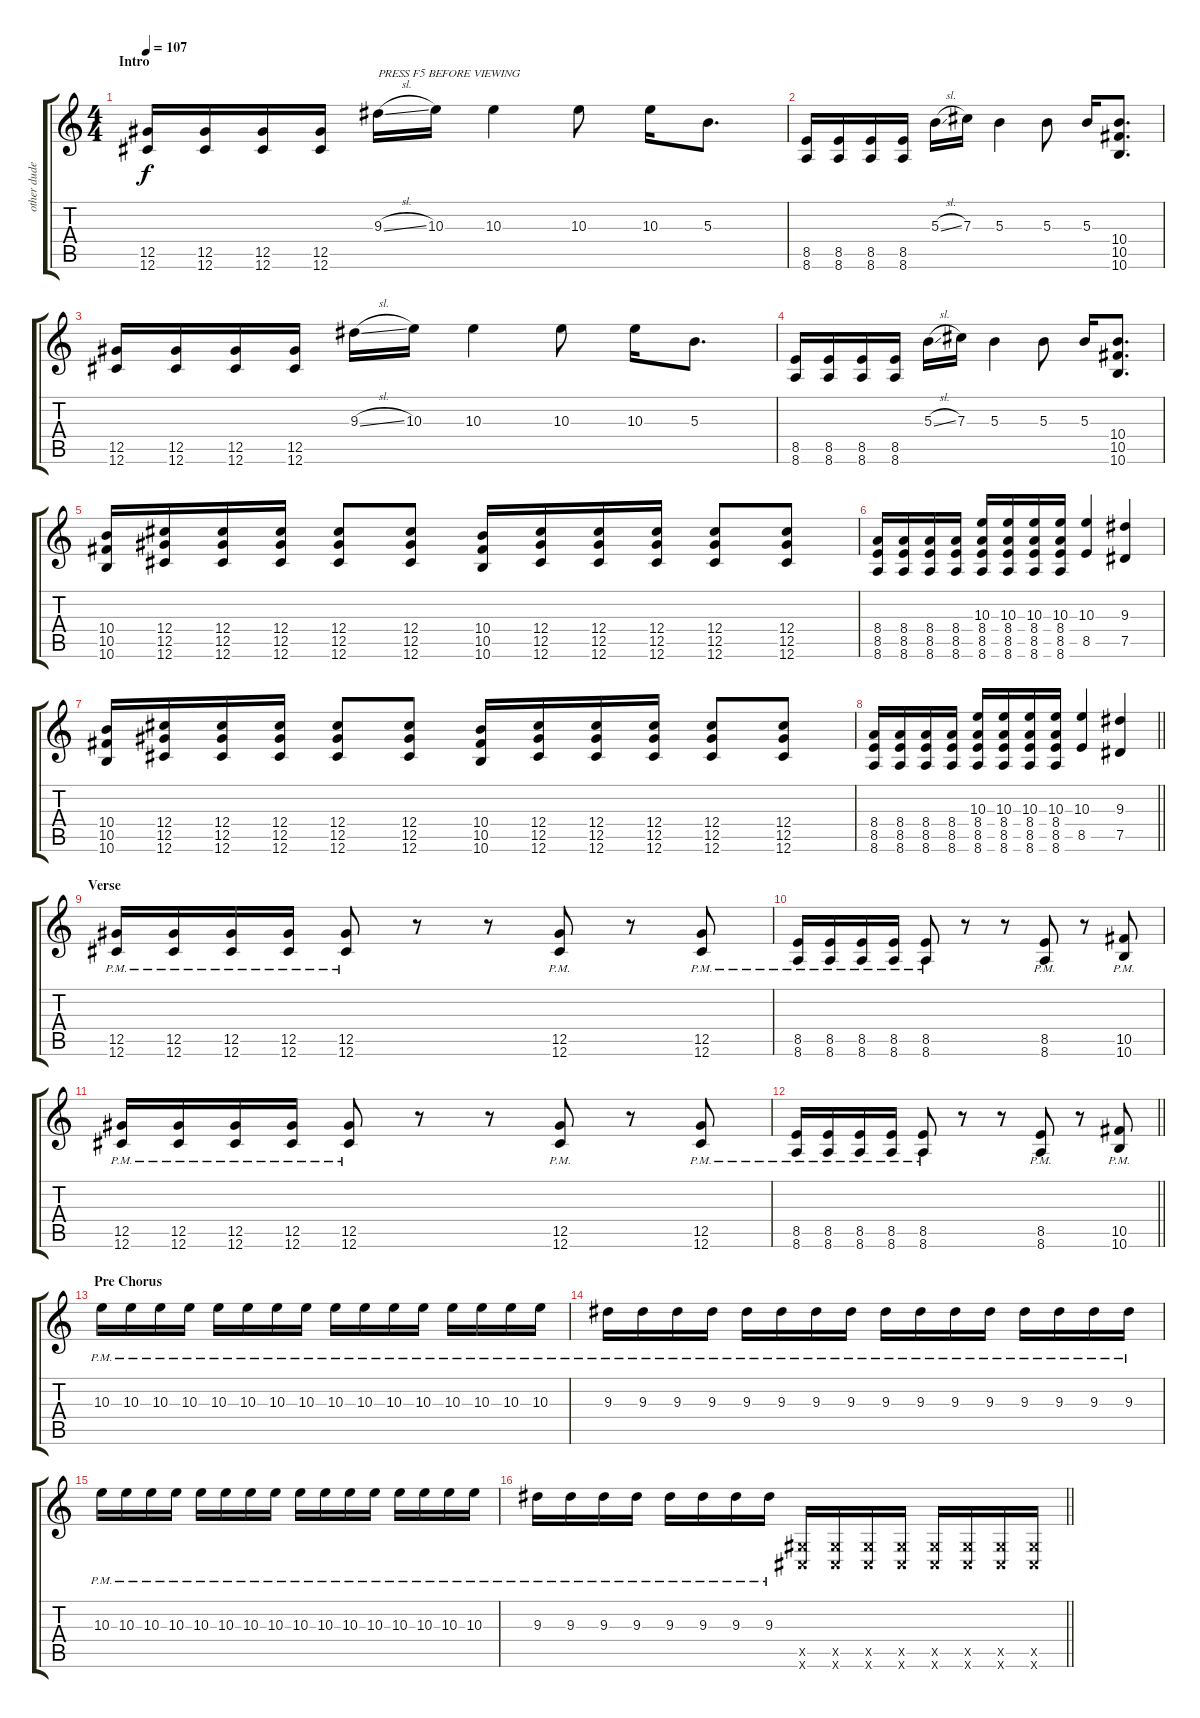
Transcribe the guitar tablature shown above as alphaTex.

\track ("other dude no longer in band" "other dude") {instrument overdrivenguitar}
\staff {score tabs}
\tuning (Eb4 Bb3 Gb3 Db3 Ab2 Db2) {hide}
\ts (4 4)
\section ("" "Intro")
\tempo 107
\clef g2
\ks c
(12.5 12.6).16{dy f instrument overdrivenguitar} (12.5 12.6).16 (12.5 12.6).16 (12.5 12.6).16 9.3{sl}.16{txt "PRESS F5 BEFORE VIEWING"} 10.3.16 10.3.4 10.3.8 10.3.16 5.3.8{d} |
(8.5 8.6).16 (8.5 8.6).16 (8.5 8.6).16 (8.5 8.6).16 5.3{sl}.16 7.3.16 5.3.4 5.3.8 5.3.16 (10.4 10.5 10.6).8{d} |
(12.5 12.6).16 (12.5 12.6).16 (12.5 12.6).16 (12.5 12.6).16 9.3{sl}.16 10.3.16 10.3.4 10.3.8 10.3.16 5.3.8{d} |
(8.5 8.6).16 (8.5 8.6).16 (8.5 8.6).16 (8.5 8.6).16 5.3{sl}.16 7.3.16 5.3.4 5.3.8 5.3.16 (10.4 10.5 10.6).8{d} |
(10.4 10.5 10.6).16 (12.4 12.5 12.6).16 (12.4 12.5 12.6).16 (12.4 12.5 12.6).16 (12.4 12.5 12.6).8 (12.4 12.5 12.6).8 (10.4 10.5 10.6).16 (12.4 12.5 12.6).16 (12.4 12.5 12.6).16 (12.4 12.5 12.6).16 (12.4 12.5 12.6).8 (12.4 12.5 12.6).8 |
(8.4 8.5 8.6).16 (8.4 8.5 8.6).16 (8.4 8.5 8.6).16 (8.4 8.5 8.6).16 (10.3 8.4 8.5 8.6).16 (10.3 8.4 8.5 8.6).16 (10.3 8.4 8.5 8.6).16 (10.3 8.4 8.5 8.6).16 (10.3 8.5).4 (9.3 7.5).4 |
(10.4 10.5 10.6).16 (12.4 12.5 12.6).16 (12.4 12.5 12.6).16 (12.4 12.5 12.6).16 (12.4 12.5 12.6).8 (12.4 12.5 12.6).8 (10.4 10.5 10.6).16 (12.4 12.5 12.6).16 (12.4 12.5 12.6).16 (12.4 12.5 12.6).16 (12.4 12.5 12.6).8 (12.4 12.5 12.6).8 |
\barLineRight lightlight
(8.4 8.5 8.6).16 (8.4 8.5 8.6).16 (8.4 8.5 8.6).16 (8.4 8.5 8.6).16 (10.3 8.4 8.5 8.6).16 (10.3 8.4 8.5 8.6).16 (10.3 8.4 8.5 8.6).16 (10.3 8.4 8.5 8.6).16 (10.3 8.5).4 (9.3 7.5).4 |
\section ("" "Verse")
(12.5{pm} 12.6{pm}).16 (12.5{pm} 12.6{pm}).16 (12.5{pm} 12.6{pm}).16 (12.5{pm} 12.6{pm}).16 (12.5{pm} 12.6{pm}).8 r.8 r.8 (12.5{pm} 12.6{pm}).8 r.8 (12.5{pm} 12.6{pm}).8 |
(8.5{pm} 8.6{pm}).16 (8.5{pm} 8.6{pm}).16 (8.5{pm} 8.6{pm}).16 (8.5{pm} 8.6{pm}).16 (8.5{pm} 8.6{pm}).8 r.8 r.8 (8.5{pm} 8.6{pm}).8 r.8 (10.5{pm} 10.6{pm}).8 |
(12.5{pm} 12.6{pm}).16 (12.5{pm} 12.6{pm}).16 (12.5{pm} 12.6{pm}).16 (12.5{pm} 12.6{pm}).16 (12.5{pm} 12.6{pm}).8 r.8 r.8 (12.5{pm} 12.6{pm}).8 r.8 (12.5{pm} 12.6{pm}).8 |
\barLineRight lightlight
(8.5{pm} 8.6{pm}).16 (8.5{pm} 8.6{pm}).16 (8.5{pm} 8.6{pm}).16 (8.5{pm} 8.6{pm}).16 (8.5{pm} 8.6{pm}).8 r.8 r.8 (8.5{pm} 8.6{pm}).8 r.8 (10.5{pm} 10.6{pm}).8 |
\section ("" "Pre Chorus")
10.3{pm}.16 10.3{pm}.16 10.3{pm}.16 10.3{pm}.16 10.3{pm}.16 10.3{pm}.16 10.3{pm}.16 10.3{pm}.16 10.3{pm}.16 10.3{pm}.16 10.3{pm}.16 10.3{pm}.16 10.3{pm}.16 10.3{pm}.16 10.3{pm}.16 10.3{pm}.16 |
9.3{pm}.16 9.3{pm}.16 9.3{pm}.16 9.3{pm}.16 9.3{pm}.16 9.3{pm}.16 9.3{pm}.16 9.3{pm}.16 9.3{pm}.16 9.3{pm}.16 9.3{pm}.16 9.3{pm}.16 9.3{pm}.16 9.3{pm}.16 9.3{pm}.16 9.3{pm}.16 |
10.3{pm}.16 10.3{pm}.16 10.3{pm}.16 10.3{pm}.16 10.3{pm}.16 10.3{pm}.16 10.3{pm}.16 10.3{pm}.16 10.3{pm}.16 10.3{pm}.16 10.3{pm}.16 10.3{pm}.16 10.3{pm}.16 10.3{pm}.16 10.3{pm}.16 10.3{pm}.16 |
\barLineRight lightlight
9.3{pm}.16 9.3{pm}.16 9.3{pm}.16 9.3{pm}.16 9.3{pm}.16 9.3{pm}.16 9.3{pm}.16 9.3{pm}.16 (0.5{x} 0.6{x}).16 (0.5{x} 0.6{x}).16 (0.5{x} 0.6{x}).16 (0.5{x} 0.6{x}).16 (0.5{x} 0.6{x}).16 (0.5{x} 0.6{x}).16 (0.5{x} 0.6{x}).16 (0.5{x} 0.6{x}).16
